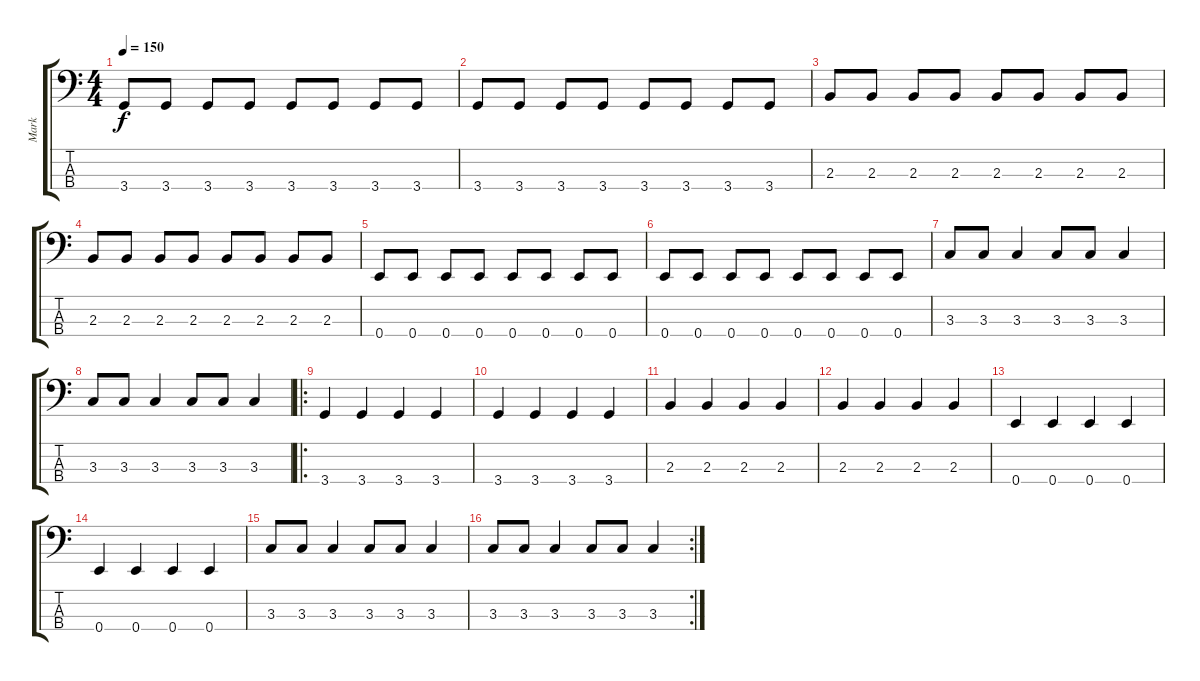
\track ("Mark" "Mark") {solo instrument electricbassfinger}
\staff {score tabs}
\tuning (G2 D2 A1 E1) {hide}
\ts (4 4)
\tempo 150
\clef f4
\ks c
3.4.8{dy f} 3.4.8 3.4.8 3.4.8 3.4.8 3.4.8 3.4.8 3.4.8 |
3.4.8 3.4.8 3.4.8 3.4.8 3.4.8 3.4.8 3.4.8 3.4.8 |
2.3.8 2.3.8 2.3.8 2.3.8 2.3.8 2.3.8 2.3.8 2.3.8 |
2.3.8 2.3.8 2.3.8 2.3.8 2.3.8 2.3.8 2.3.8 2.3.8 |
0.4.8 0.4.8 0.4.8 0.4.8 0.4.8 0.4.8 0.4.8 0.4.8 |
0.4.8 0.4.8 0.4.8 0.4.8 0.4.8 0.4.8 0.4.8 0.4.8 |
3.3.8 3.3.8 3.3.4 3.3.8 3.3.8 3.3.4 |
3.3.8 3.3.8 3.3.4 3.3.8 3.3.8 3.3.4 |
\ro
3.4.4 3.4.4 3.4.4 3.4.4 |
3.4.4 3.4.4 3.4.4 3.4.4 |
2.3.4 2.3.4 2.3.4 2.3.4 |
2.3.4 2.3.4 2.3.4 2.3.4 |
0.4.4 0.4.4 0.4.4 0.4.4 |
0.4.4 0.4.4 0.4.4 0.4.4 |
3.3.8 3.3.8 3.3.4 3.3.8 3.3.8 3.3.4 |
\rc 2
3.3.8 3.3.8 3.3.4 3.3.8 3.3.8 3.3.4
